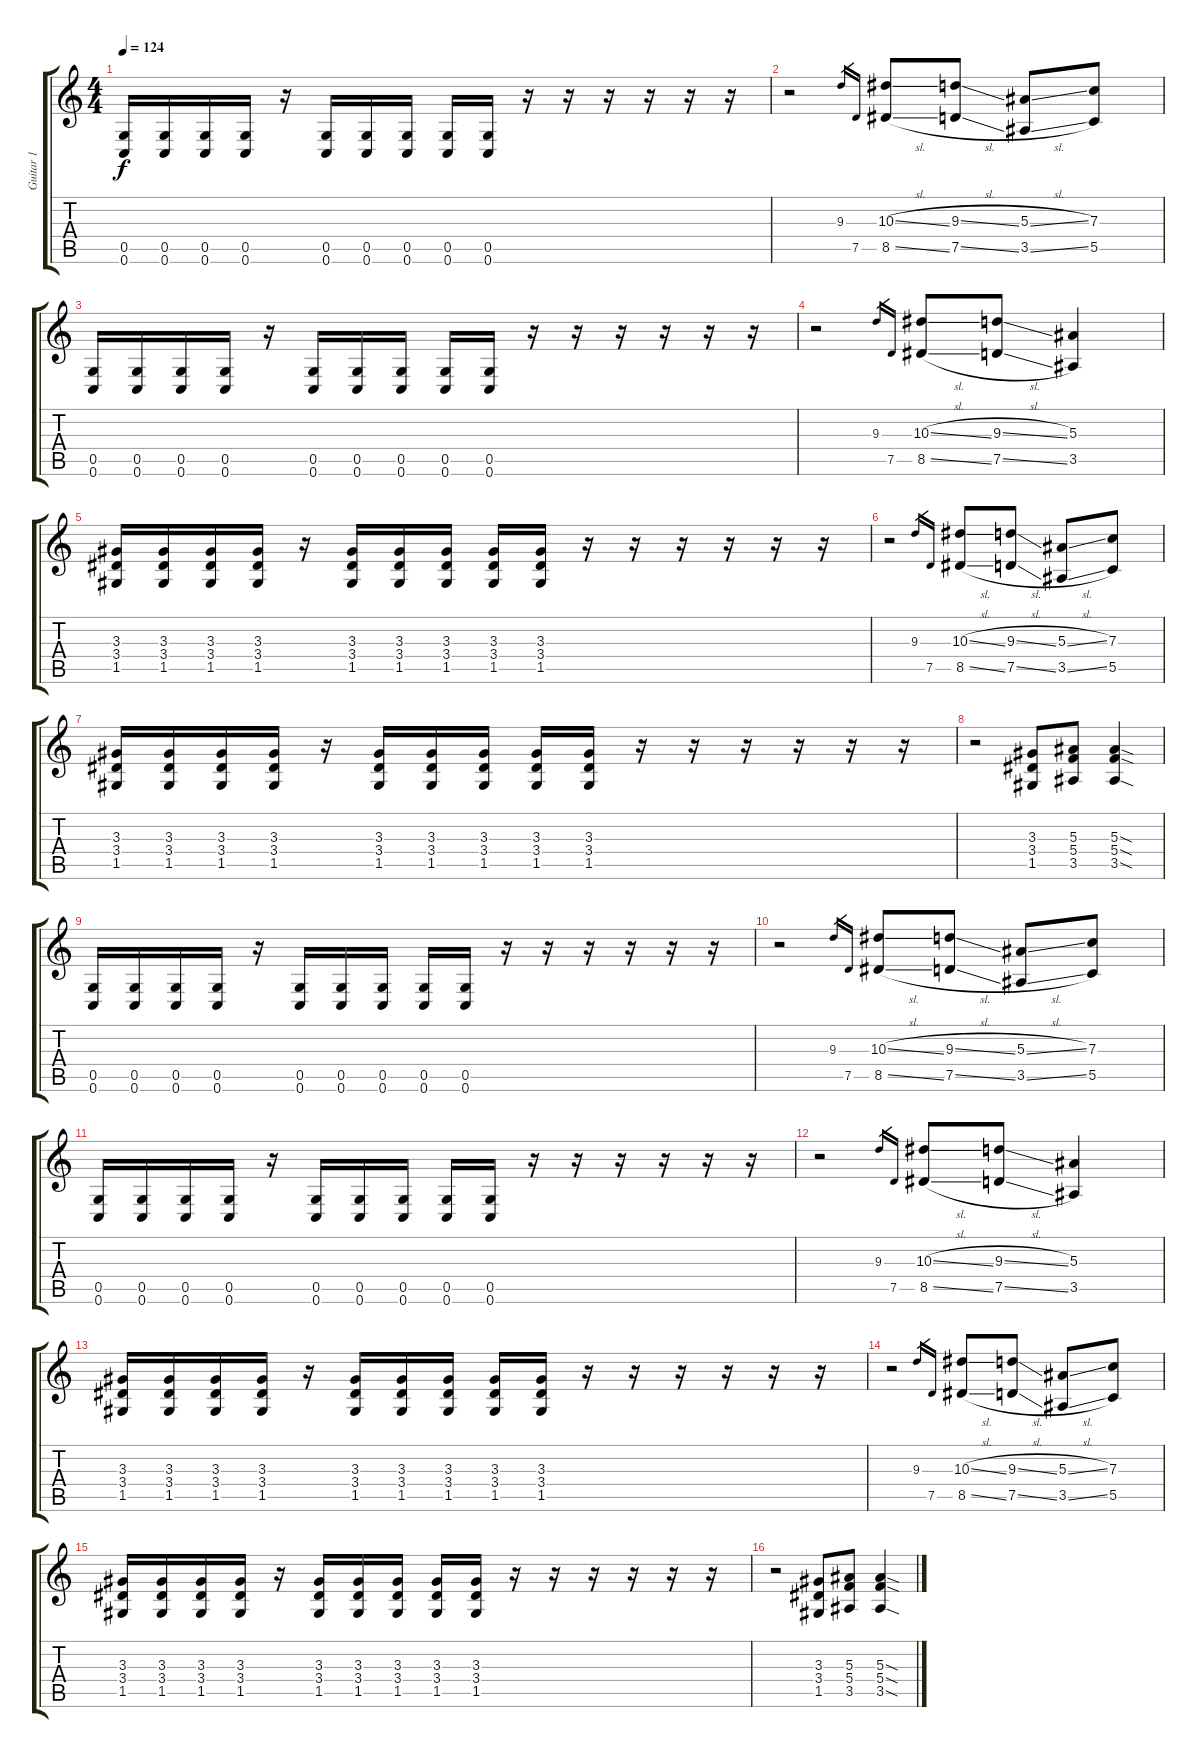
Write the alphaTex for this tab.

\track ("Guitar 1" "Guitar 1") {instrument overdrivenguitar}
\staff {score tabs}
\tuning (D4 A3 F3 C3 G2 C2) {hide}
\ts (4 4)
\tempo 124
\clef g2
\ks c
(0.5 0.6).16{dy f} (0.5 0.6).16 (0.5 0.6).16 (0.5 0.6).16 r.16 (0.5 0.6).16 (0.5 0.6).16 (0.5 0.6).16 (0.5 0.6).16 (0.5 0.6).16 r.16 r.16 r.16 r.16 r.16 r.16 |
r.2 9.3.16{gr} 7.5.16{gr} (10.3{sl} 8.5{sl}).8 (9.3{sl} 7.5{sl}).8 (5.3{sl} 3.5{sl}).8 (7.3 5.5).8 |
(0.5 0.6).16 (0.5 0.6).16 (0.5 0.6).16 (0.5 0.6).16 r.16 (0.5 0.6).16 (0.5 0.6).16 (0.5 0.6).16 (0.5 0.6).16 (0.5 0.6).16 r.16 r.16 r.16 r.16 r.16 r.16 |
r.2 9.3.16{gr} 7.5.16{gr} (10.3{sl} 8.5{sl}).8 (9.3{sl} 7.5{sl}).8 (5.3 3.5).4 |
(3.3 3.4 1.5).16 (3.3 3.4 1.5).16 (3.3 3.4 1.5).16 (3.3 3.4 1.5).16 r.16 (3.3 3.4 1.5).16 (3.3 3.4 1.5).16 (3.3 3.4 1.5).16 (3.3 3.4 1.5).16 (3.3 3.4 1.5).16 r.16 r.16 r.16 r.16 r.16 r.16 |
r.2 9.3.16{gr} 7.5.16{gr} (10.3{sl} 8.5{sl}).8 (9.3{sl} 7.5{sl}).8 (5.3{sl} 3.5{sl}).8 (7.3 5.5).8 |
(3.3 3.4 1.5).16 (3.3 3.4 1.5).16 (3.3 3.4 1.5).16 (3.3 3.4 1.5).16 r.16 (3.3 3.4 1.5).16 (3.3 3.4 1.5).16 (3.3 3.4 1.5).16 (3.3 3.4 1.5).16 (3.3 3.4 1.5).16 r.16 r.16 r.16 r.16 r.16 r.16 |
r.2 (3.3 3.4 1.5).8 (5.3 5.4 3.5).8 (5.3{sod} 5.4{sod} 3.5{sod}).4 |
(0.5 0.6).16 (0.5 0.6).16 (0.5 0.6).16 (0.5 0.6).16 r.16 (0.5 0.6).16 (0.5 0.6).16 (0.5 0.6).16 (0.5 0.6).16 (0.5 0.6).16 r.16 r.16 r.16 r.16 r.16 r.16 |
r.2 9.3.16{gr} 7.5.16{gr} (10.3{sl} 8.5{sl}).8 (9.3{sl} 7.5{sl}).8 (5.3{sl} 3.5{sl}).8 (7.3 5.5).8 |
(0.5 0.6).16 (0.5 0.6).16 (0.5 0.6).16 (0.5 0.6).16 r.16 (0.5 0.6).16 (0.5 0.6).16 (0.5 0.6).16 (0.5 0.6).16 (0.5 0.6).16 r.16 r.16 r.16 r.16 r.16 r.16 |
r.2 9.3.16{gr} 7.5.16{gr} (10.3{sl} 8.5{sl}).8 (9.3{sl} 7.5{sl}).8 (5.3 3.5).4 |
(3.3 3.4 1.5).16 (3.3 3.4 1.5).16 (3.3 3.4 1.5).16 (3.3 3.4 1.5).16 r.16 (3.3 3.4 1.5).16 (3.3 3.4 1.5).16 (3.3 3.4 1.5).16 (3.3 3.4 1.5).16 (3.3 3.4 1.5).16 r.16 r.16 r.16 r.16 r.16 r.16 |
r.2 9.3.16{gr} 7.5.16{gr} (10.3{sl} 8.5{sl}).8 (9.3{sl} 7.5{sl}).8 (5.3{sl} 3.5{sl}).8 (7.3 5.5).8 |
(3.3 3.4 1.5).16 (3.3 3.4 1.5).16 (3.3 3.4 1.5).16 (3.3 3.4 1.5).16 r.16 (3.3 3.4 1.5).16 (3.3 3.4 1.5).16 (3.3 3.4 1.5).16 (3.3 3.4 1.5).16 (3.3 3.4 1.5).16 r.16 r.16 r.16 r.16 r.16 r.16 |
r.2 (3.3 3.4 1.5).8 (5.3 5.4 3.5).8 (5.3{sod} 5.4{sod} 3.5{sod}).4
